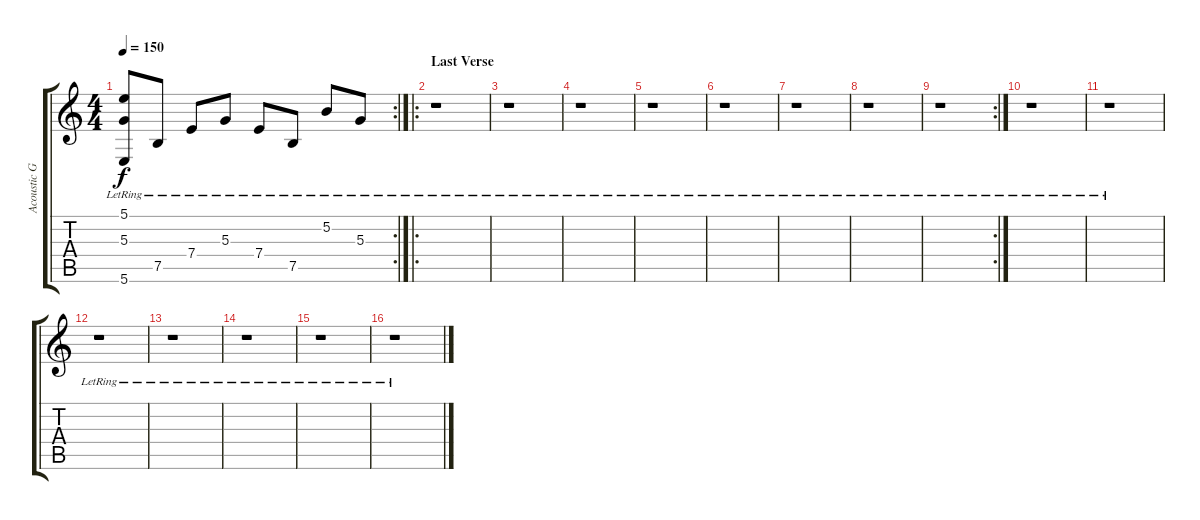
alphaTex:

\track ("Acoustic Guitar" "Acoustic G") {instrument acousticguitarnylon}
\staff {score tabs}
\tuning (B3 Gb3 D3 A2 E2 B1) {hide}
\rc 2
\ts (4 4)
\tempo 150
\clef g2
\ks c
(5.1{lr} 5.3{lr} 5.6{lr}).8{dy f} 7.5{lr}.8 7.4{lr}.8 5.3{lr}.8 7.4{lr}.8 7.5{lr}.8 5.2{lr}.8 5.3{lr}.8 |
\ro
\section ("" "Last Verse")
r.1 |
r.1 |
r.1 |
r.1 |
r.1 |
r.1 |
r.1 |
\rc 2
r.1 |
r.1 |
r.1 |
r.1 |
r.1 |
r.1 |
r.1 |
r.1
